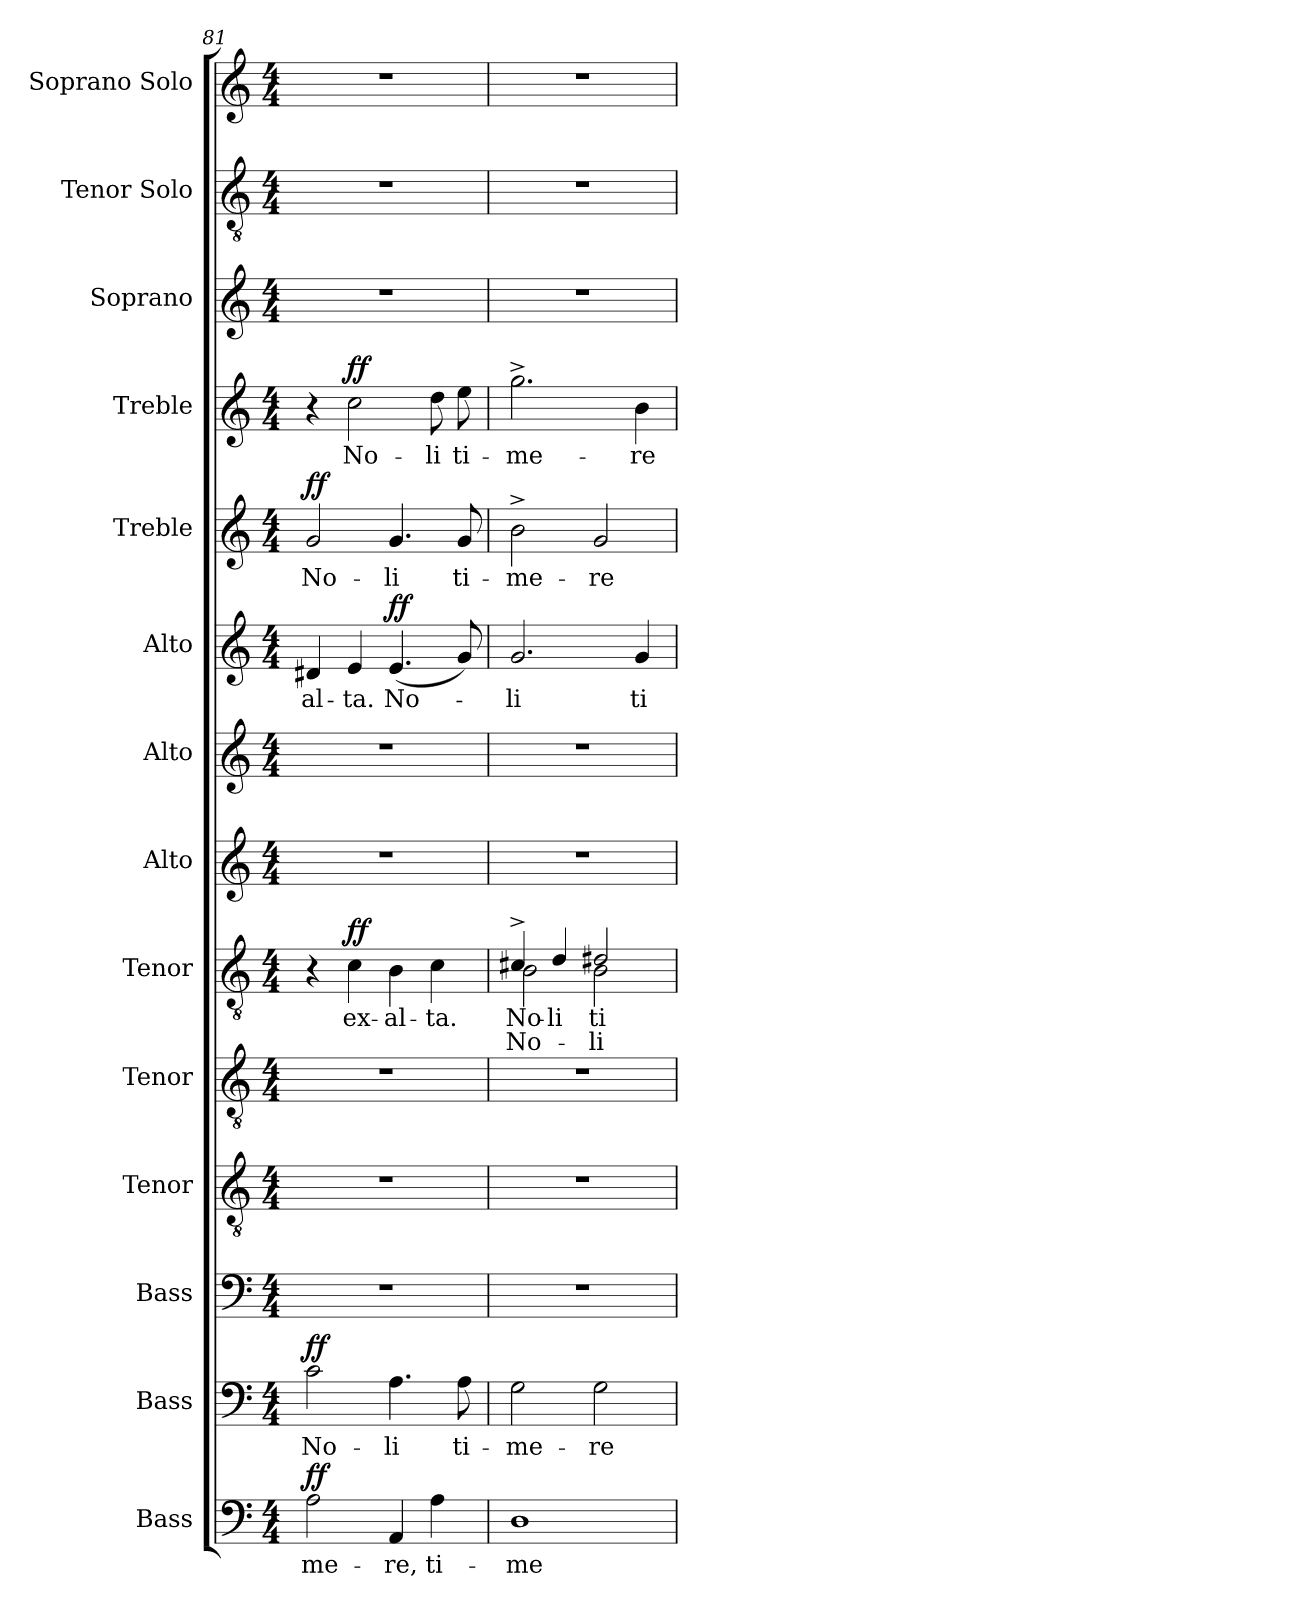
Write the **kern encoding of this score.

**kern	**text	**dynam	**kern	**text	**dynam	**kern	**kern	**kern	**kern	**text	**text	**dynam	**kern	**kern	**kern	**text	**dynam	**kern	**text	**dynam	**kern	**text	**dynam	**kern	**kern	**kern
*part14	*part14	*part14	*part13	*part13	*part13	*part12	*part11	*part10	*part9	*part9	*part9	*part9	*part8	*part7	*part6	*part6	*part6	*part5	*part5	*part5	*part4	*part4	*part4	*part3	*part2	*part1
*staff14	*staff14	*staff14	*staff13	*staff13	*staff13	*staff12	*staff11	*staff10	*staff9	*staff9	*staff9	*staff9	*staff8	*staff7	*staff6	*staff6	*staff6	*staff5	*staff5	*staff5	*staff4	*staff4	*staff4	*staff3	*staff2	*staff1
*I"Bass	*	*	*I"Bass	*	*	*I"Bass	*I"Tenor	*I"Tenor	*I"Tenor	*	*	*	*I"Alto	*I"Alto	*I"Alto	*	*	*I"Treble	*	*	*I"Treble	*	*	*I"Soprano	*I"Tenor Solo	*I"Soprano Solo
*I'B. 2.	*	*	*I'B. 1.	*	*	*I'B.	*I'T. 2.	*I'T. 1.	*I'T.	*	*	*	*I'A. 2.	*I'A. 1.	*I'A.	*	*	*	*	*	*	*	*	*I'S.	*I'T.  Solo	*I'S.  Solo
*clefF4	*	*	*clefF4	*	*	*clefF4	*clefGv2	*clefGv2	*clefGv2	*	*	*	*clefG2	*clefG2	*clefG2	*	*	*clefG2	*	*	*clefG2	*	*	*clefG2	*clefGv2	*clefG2
*	*	*	*	*	*	*	*ITrd7c12	*ITrd7c12	*ITrd7c12	*	*	*	*	*	*	*	*	*	*	*	*	*	*	*	*ITrd7c12	*
*k[]	*	*	*k[]	*	*	*k[]	*k[]	*k[]	*k[]	*	*	*	*k[]	*k[]	*k[]	*	*	*k[]	*	*	*k[]	*	*	*k[]	*k[]	*k[]
*C:	*	*	*C:	*	*	*C:	*C:	*C:	*C:	*	*	*	*C:	*C:	*C:	*	*	*C:	*	*	*C:	*	*	*C:	*C:	*C:
*M4/4	*	*	*M4/4	*	*	*M4/4	*M4/4	*M4/4	*M4/4	*	*	*	*M4/4	*M4/4	*M4/4	*	*	*M4/4	*	*	*M4/4	*	*	*M4/4	*M4/4	*M4/4
=81	=81	=81	=81	=81	=81	=81	=81	=81	=81	=81	=81	=81	=81	=81	=81	=81	=81	=81	=81	=81	=81	=81	=81	=81	=81	=81
!	!LO:LY:b:color=#000000	!	!	!	!	!	!	!	!	!	!	!	!	!	!	!	!	!	!	!	!	!	!	!	!	!
!	!	!	!	!LO:LY:b:color=#000000	!	!	!	!	!	!	!	!	!	!	!	!	!	!	!	!	!	!	!	!	!	!
!	!	!	!	!	!	!	!	!	!	!	!	!	!	!	!	!LO:LY:b:color=#000000	!	!	!	!	!	!	!	!	!	!
!	!	!	!	!	!	!	!	!	!	!	!	!	!	!	!	!	!	!	!LO:LY:b:color=#000000	!	!	!	!	!	!	!
2Ai\	-me-	ff	2ci\	No-	ff	1r	1r	1r	4r	.	.	.	1r	1r	4d#Xi/	-al-	.	2gi/	No-	ff	4r	.	.	1r	1r	1r
!	!	!	!	!	!	!	!	!	!	!LO:LY:b:color=#000000	!	!	!	!	!	!	!	!	!	!	!	!	!	!	!	!
!	!	!	!	!	!	!	!	!	!	!	!	!	!	!	!	!LO:LY:b:color=#000000	!	!	!	!	!	!	!	!	!	!
!	!	!	!	!	!	!	!	!	!	!	!	!	!	!	!	!	!	!	!	!	!	!LO:LY:b:color=#000000	!	!	!	!
.	.	.	.	.	.	.	.	.	4Ci\	ex-	.	ff	.	.	4ei/	-ta.	.	.	.	.	2cci\	No-	ff	.	.	.
!	!LO:LY:b:color=#000000	!	!	!	!	!	!	!	!	!	!	!	!	!	!	!	!	!	!	!	!	!	!	!	!	!
!	!	!	!	!LO:LY:b:color=#000000	!	!	!	!	!	!	!	!	!	!	!	!	!	!	!	!	!	!	!	!	!	!
!	!	!	!	!	!	!	!	!	!	!LO:LY:b:color=#000000	!	!	!	!	!	!	!	!	!	!	!	!	!	!	!	!
!	!	!	!	!	!	!	!	!	!	!	!	!	!	!	!	!LO:LY:b:color=#000000	!	!	!	!	!	!	!	!	!	!
!	!	!	!	!	!	!	!	!	!	!	!	!	!	!	!	!	!	!	!LO:LY:b:color=#000000	!	!	!	!	!	!	!
4AAi/	-re,	.	4.Ai\	-li	.	.	.	.	4BBi\	-al-	.	.	.	.	(4.ei/	No-	ff	4.gi/	-li	.	.	.	.	.	.	.
!	!LO:LY:b:color=#000000	!	!	!	!	!	!	!	!	!	!	!	!	!	!	!	!	!	!	!	!	!	!	!	!	!
!	!	!	!	!	!	!	!	!	!	!LO:LY:b:color=#000000	!	!	!	!	!	!	!	!	!	!	!	!	!	!	!	!
!	!	!	!	!	!	!	!	!	!	!	!	!	!	!	!	!	!	!	!	!	!	!LO:LY:b:color=#000000	!	!	!	!
4Ai\	ti-	.	.	.	.	.	.	.	4Ci\	-ta.	.	.	.	.	.	.	.	.	.	.	8ddi\	-li	.	.	.	.
!	!	!	!	!LO:LY:b:color=#000000	!	!	!	!	!	!	!	!	!	!	!	!	!	!	!	!	!	!	!	!	!	!
!	!	!	!	!	!	!	!	!	!	!	!	!	!	!	!	!	!	!	!LO:LY:b:color=#000000	!	!	!	!	!	!	!
!	!	!	!	!	!	!	!	!	!	!	!	!	!	!	!	!	!	!	!	!	!	!LO:LY:b:color=#000000	!	!	!	!
.	.	.	8Ai\	ti-	.	.	.	.	.	.	.	.	.	.	8gi/)	.	.	8gi/	ti-	.	8eei\	ti-	.	.	.	.
=82	=82	=82	=82	=82	=82	=82	=82	=82	=82	=82	=82	=82	=82	=82	=82	=82	=82	=82	=82	=82	=82	=82	=82	=82	=82	=82
!	!LO:LY:b:color=#000000	!	!	!	!	!	!	!	!	!	!	!	!	!	!	!	!	!	!	!	!	!	!	!	!	!
!	!	!	!	!LO:LY:b:color=#000000	!	!	!	!	!	!	!	!	!	!	!	!	!	!	!	!	!	!	!	!	!	!
!	!	!	!	!	!	!	!	!	!	!LO:LY:b:color=#000000	!LO:LY:b:color=#000000	!	!	!	!	!	!	!	!	!	!	!	!	!	!	!
*	*	*	*	*	*	*	*	*	*^	*	*	*	*	*	*	*	*	*	*	*	*	*	*	*	*	*
!	!	!	!	!	!	!	!	!	!	!	!	!	!	!	!	!	!LO:LY:b:color=#000000	!	!	!	!	!	!	!	!	!	!
!	!	!	!	!	!	!	!	!	!	!	!	!	!	!	!	!	!	!	!	!LO:LY:b:color=#000000	!	!	!	!	!	!	!
!	!	!	!	!	!	!	!	!	!	!	!	!	!	!	!	!	!	!	!	!	!	!	!LO:LY:b:color=#000000	!	!	!	!
1Di	-me-	.	2Gi\	-me-	.	1r	1r	1r	4C#X^i/	2BBi\	No-	No-	.	1r	1r	2.gi/	-li	.	2b^i\	-me-	.	2.gg^i\	-me-	.	1r	1r	1r
!	!	!	!	!	!	!	!	!	!	!	!LO:LY:b:color=#000000	!	!	!	!	!	!	!	!	!	!	!	!	!	!	!	!
.	.	.	.	.	.	.	.	.	4Di/	.	-li	.	.	.	.	.	.	.	.	.	.	.	.	.	.	.	.
!	!	!	!	!LO:LY:b:color=#000000	!	!	!	!	!	!	!	!	!	!	!	!	!	!	!	!	!	!	!	!	!	!	!
!	!	!	!	!	!	!	!	!	!	!	!LO:LY:b:color=#000000	!LO:LY:b:color=#000000	!	!	!	!	!	!	!	!	!	!	!	!	!	!	!
!	!	!	!	!	!	!	!	!	!	!	!	!	!	!	!	!	!	!	!	!LO:LY:b:color=#000000	!	!	!	!	!	!	!
.	.	.	2Gi\	-re	.	.	.	.	2D#Xi/	2BBi\	ti-	-li	.	.	.	.	.	.	2gi/	-re	.	.	.	.	.	.	.
!	!	!	!	!	!	!	!	!	!	!	!	!	!	!	!	!	!LO:LY:b:color=#000000	!	!	!	!	!	!	!	!	!	!
!	!	!	!	!	!	!	!	!	!	!	!	!	!	!	!	!	!	!	!	!	!	!	!LO:LY:b:color=#000000	!	!	!	!
.	.	.	.	.	.	.	.	.	.	.	.	.	.	.	.	4gi/	ti-	.	.	.	.	4bi\	-re	.	.	.	.
*	*	*	*	*	*	*	*	*	*v	*v	*	*	*	*	*	*	*	*	*	*	*	*	*	*	*	*	*
=	=	=	=	=	=	=	=	=	=	=	=	=	=	=	=	=	=	=	=	=	=	=	=	=	=	=
*-	*-	*-	*-	*-	*-	*-	*-	*-	*-	*-	*-	*-	*-	*-	*-	*-	*-	*-	*-	*-	*-	*-	*-	*-	*-	*-
